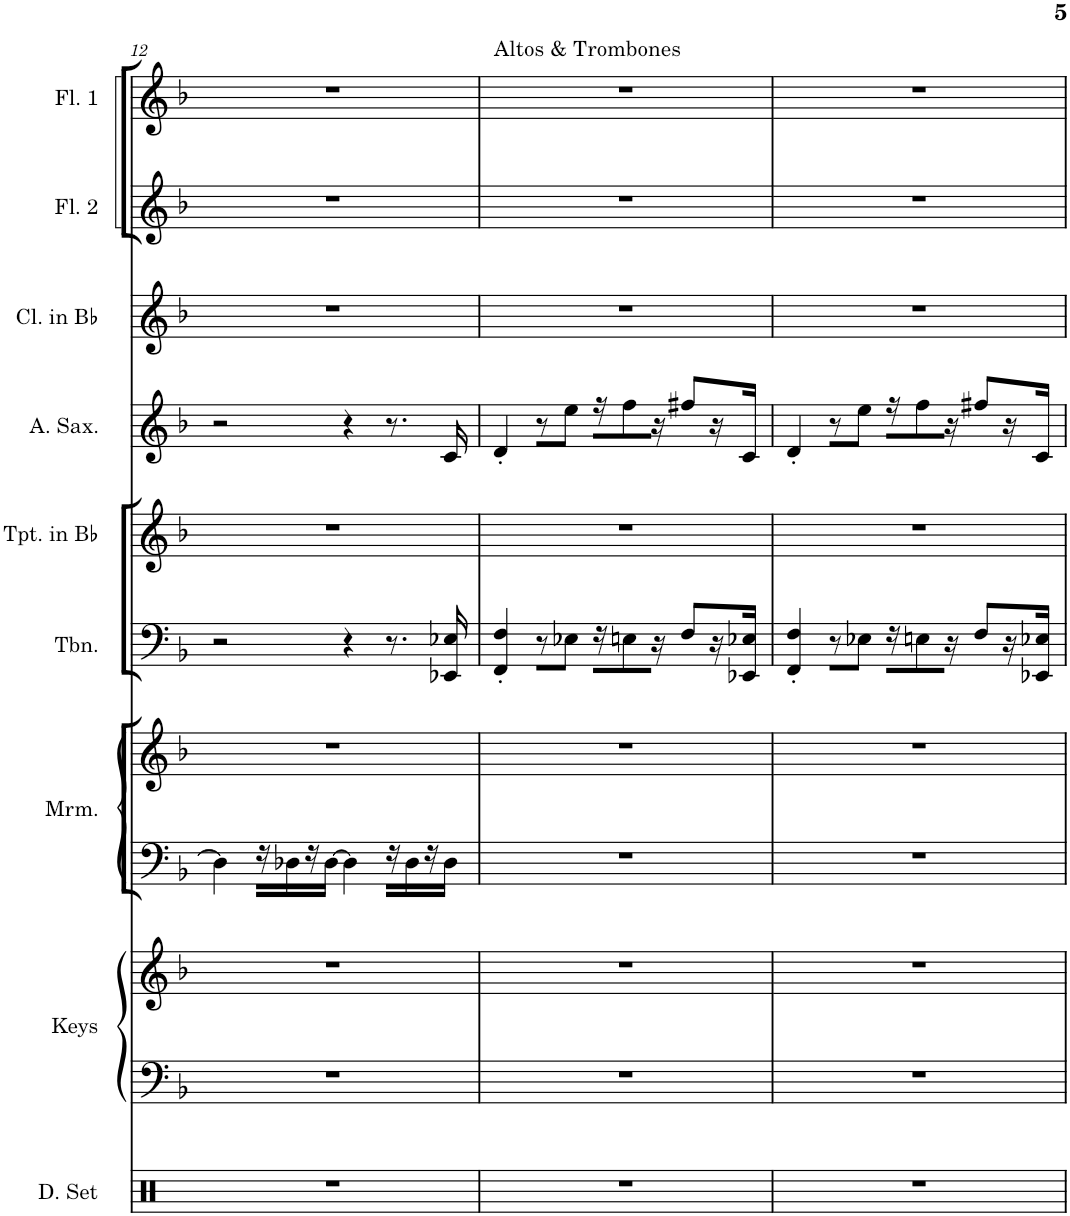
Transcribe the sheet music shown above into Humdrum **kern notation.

**kern	**kern	**kern	**kern	**kern	**kern	**kern	**kern	**kern	**kern	**kern
*part9	*part8	*part8	*part7	*part7	*part6	*part5	*part4	*part3	*part2	*part1
*staff11	*staff10	*staff9	*staff8	*staff7	*staff6	*staff5	*staff4	*staff3	*staff2	*staff1
*I"Drumset	*I"Keyboard	*	*I"Marimba	*	*I"Trombone	*I"Trumpet in Bb	*I"Alto Sax	*I"Clarinet in Bb	*I"Flute 2	*I"Flute 1
*I'D. Set	*	*	*I'Mrm.	*	*I'Tbn.	*I'Tpt. in Bb	*I'A. Sax.	*I'Cl. in Bb	*I'Fl. 2	*I'Fl. 1
!!LO:PB:g=z
*clefX	*clefF4	*clefG2	*clefF4	*clefG2	*clefF4	*clefG2	*clefG2	*clefG2	*clefG2	*clefG2
*	*	*	*	*	*	*Trd1c2	*Trd5c9	*Trd1c2	*	*
*k[]	*k[b-]	*k[b-]	*k[b-]	*k[b-]	*k[b-]	*k[b-]	*k[b-]	*k[b-]	*k[b-]	*k[b-]
*M4/4	*M4/4	*M4/4	*M4/4	*M4/4	*M4/4	*M4/4	*M4/4	*M4/4	*M4/4	*M4/4
=12	=12	=12	=12	=12	=12	=12	=12	=12	=12	=12
1r	1r	1r	4D-\]	1r	2r	1r	2r	1r	1r	1r
.	.	.	16r	.	.	.	.	.	.	.
.	.	.	16D-X\	.	.	.	.	.	.	.
.	.	.	16r	.	.	.	.	.	.	.
.	.	.	[16D-\JJ	.	.	.	.	.	.	.
.	.	.	4D-\]	.	4r	.	4r	.	.	.
.	.	.	16r	.	8.r	.	8.r	.	.	.
.	.	.	16D-\	.	.	.	.	.	.	.
.	.	.	16r	.	.	.	.	.	.	.
.	.	.	16D-\JJ	.	16EE-X/ 16E-X/	.	16c/	.	.	.
=13	=13	=13	=13	=13	=13	=13	=13	=13	=13	=13
1r	1r	1r	1r	1r	4FF/' 4F/'	1r	4d'/	1r	1r	1r
.	.	.	.	.	8r	.	8r	.	.	.
.	.	.	.	.	8E-X\J	.	8ee\J	.	.	.
.	.	.	.	.	16r	.	16r	.	.	.
.	.	.	.	.	8En\	.	8ff\	.	.	.
.	.	.	.	.	16r	.	16r	.	.	.
.	.	.	.	.	8F/L	.	8ff#X/L	.	.	.
.	.	.	.	.	16r	.	16r	.	.	.
.	.	.	.	.	16EE-X/ 16E-X/JJ	.	16c/JJ	.	.	.
=14	=14	=14	=14	=14	=14	=14	=14	=14	=14	=14
1r	1r	1r	1r	1r	4FF/' 4F/'	1r	4d'/	1r	1r	1r
.	.	.	.	.	8r	.	8r	.	.	.
.	.	.	.	.	8E-X\J	.	8ee\J	.	.	.
.	.	.	.	.	16r	.	16r	.	.	.
.	.	.	.	.	8En\	.	8ff\	.	.	.
.	.	.	.	.	16r	.	16r	.	.	.
.	.	.	.	.	8F/L	.	8ff#X/L	.	.	.
.	.	.	.	.	16r	.	16r	.	.	.
.	.	.	.	.	16EE-X/ 16E-X/JJ	.	16c/JJ	.	.	.
=	=	=	=	=	=	=	=	=	=	=
*-	*-	*-	*-	*-	*-	*-	*-	*-	*-	*-
